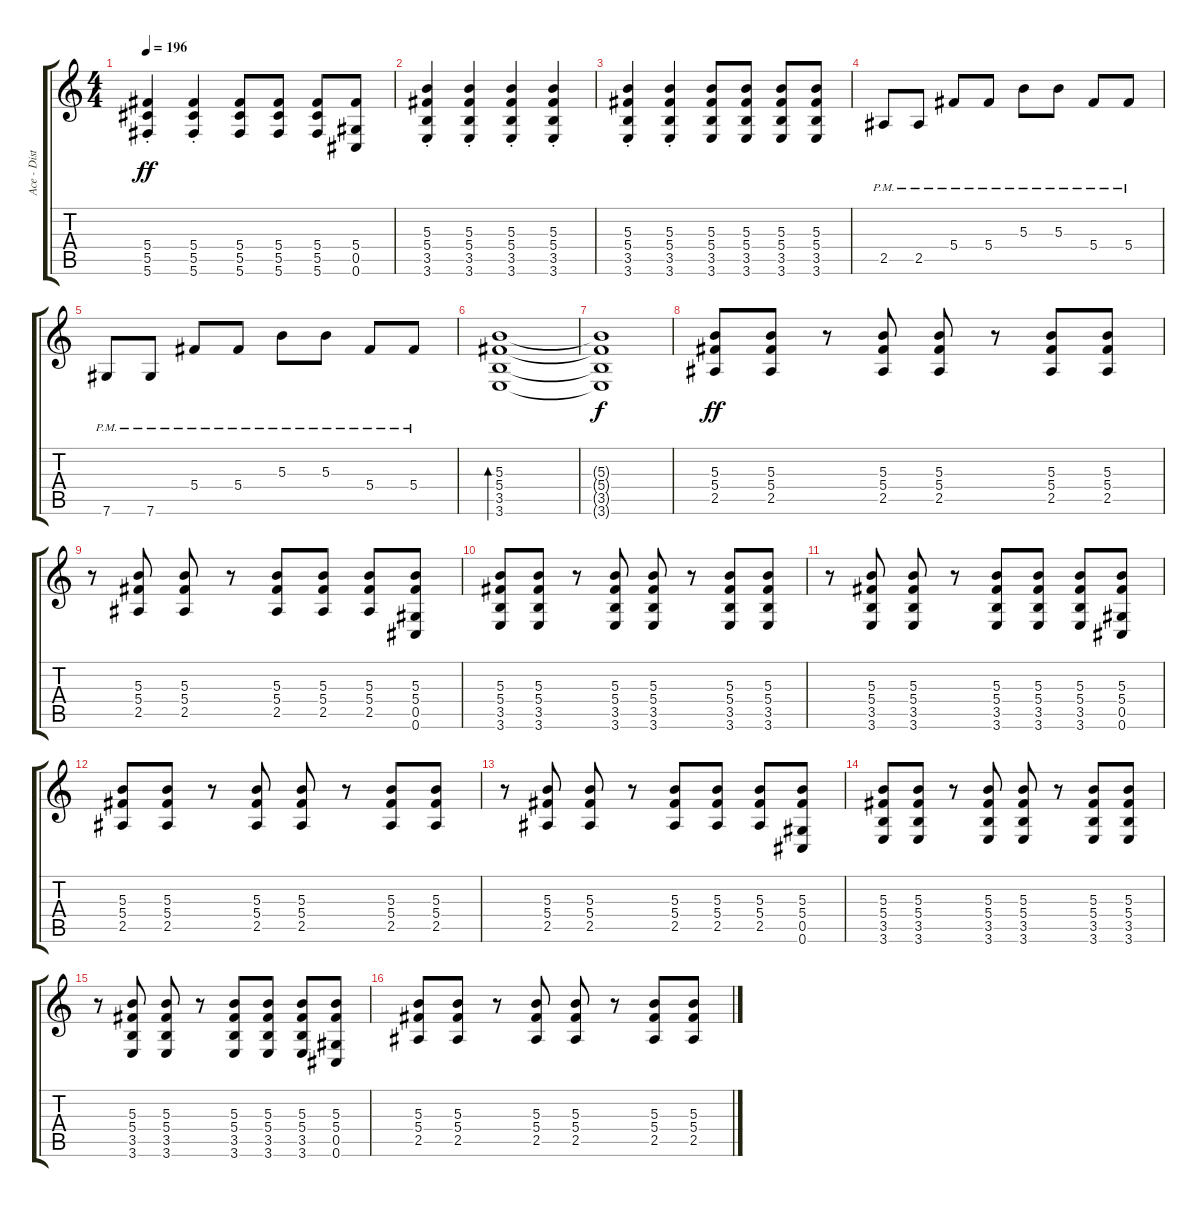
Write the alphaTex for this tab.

\track ("Ace - Distorted Guitar 1" "Ace - Dist") {instrument distortionguitar}
\staff {score tabs}
\tuning (Eb4 Bb3 Gb3 Db3 Ab2 Db2) {hide}
\ts (4 4)
\tempo 196
\clef g2
\ks c
(5.4{st} 5.5{st} 5.6{st}).4{dy ff} (5.4{st} 5.5{st} 5.6{st}).4 (5.4 5.5 5.6).8 (5.4 5.5 5.6).8 (5.4 5.5 5.6).8 (5.4 0.5 0.6).8 |
(5.3{st} 5.4{st} 3.5{st} 3.6{st}).4 (5.3{st} 5.4{st} 3.5{st} 3.6{st}).4 (5.3{st} 5.4{st} 3.5{st} 3.6{st}).4 (5.3{st} 5.4{st} 3.5{st} 3.6{st}).4 |
(5.3{st} 5.4{st} 3.5{st} 3.6{st}).4 (5.3{st} 5.4{st} 3.5{st} 3.6{st}).4 (5.3 5.4 3.5 3.6).8 (5.3 5.4 3.5 3.6).8 (5.3 5.4 3.5 3.6).8 (5.3 5.4 3.5 3.6).8 |
2.5{pm}.8 2.5{pm}.8 5.4{pm}.8 5.4{pm}.8 5.3{pm}.8 5.3{pm}.8 5.4{pm}.8 5.4{pm}.8 |
7.6{pm}.8 7.6{pm}.8 5.4{pm}.8 5.4{pm}.8 5.3{pm}.8 5.3{pm}.8 5.4{pm}.8 5.4{pm}.8 |
(5.3 5.4 3.5 3.6).1{bd 240 instrument electricguitarclean} |
(5.3{t} 5.4{t} 3.5{t} 3.6{t}).1{dy f} |
(5.3 5.4 2.5).8{dy ff instrument distortionguitar} (5.3 5.4 2.5).8 r.8 (5.3 5.4 2.5).8 (5.3 5.4 2.5).8 r.8 (5.3 5.4 2.5).8 (5.3 5.4 2.5).8 |
r.8 (5.3 5.4 2.5).8 (5.3 5.4 2.5).8 r.8 (5.3 5.4 2.5).8 (5.3 5.4 2.5).8 (5.3 5.4 2.5).8 (5.3 5.4 0.5 0.6).8 |
(5.3 5.4 3.5 3.6).8 (5.3 5.4 3.5 3.6).8 r.8 (5.3 5.4 3.5 3.6).8 (5.3 5.4 3.5 3.6).8 r.8 (5.3 5.4 3.5 3.6).8 (5.3 5.4 3.5 3.6).8 |
r.8 (5.3 5.4 3.5 3.6).8 (5.3 5.4 3.5 3.6).8 r.8 (5.3 5.4 3.5 3.6).8 (5.3 5.4 3.5 3.6).8 (5.3 5.4 3.5 3.6).8 (5.3 5.4 0.5 0.6).8 |
(5.3 5.4 2.5).8 (5.3 5.4 2.5).8 r.8 (5.3 5.4 2.5).8 (5.3 5.4 2.5).8 r.8 (5.3 5.4 2.5).8 (5.3 5.4 2.5).8 |
r.8 (5.3 5.4 2.5).8 (5.3 5.4 2.5).8 r.8 (5.3 5.4 2.5).8 (5.3 5.4 2.5).8 (5.3 5.4 2.5).8 (5.3 5.4 0.5 0.6).8 |
(5.3 5.4 3.5 3.6).8 (5.3 5.4 3.5 3.6).8 r.8 (5.3 5.4 3.5 3.6).8 (5.3 5.4 3.5 3.6).8 r.8 (5.3 5.4 3.5 3.6).8 (5.3 5.4 3.5 3.6).8 |
r.8 (5.3 5.4 3.5 3.6).8 (5.3 5.4 3.5 3.6).8 r.8 (5.3 5.4 3.5 3.6).8 (5.3 5.4 3.5 3.6).8 (5.3 5.4 3.5 3.6).8 (5.3 5.4 0.5 0.6).8 |
(5.3 5.4 2.5).8 (5.3 5.4 2.5).8 r.8 (5.3 5.4 2.5).8 (5.3 5.4 2.5).8 r.8 (5.3 5.4 2.5).8 (5.3 5.4 2.5).8
